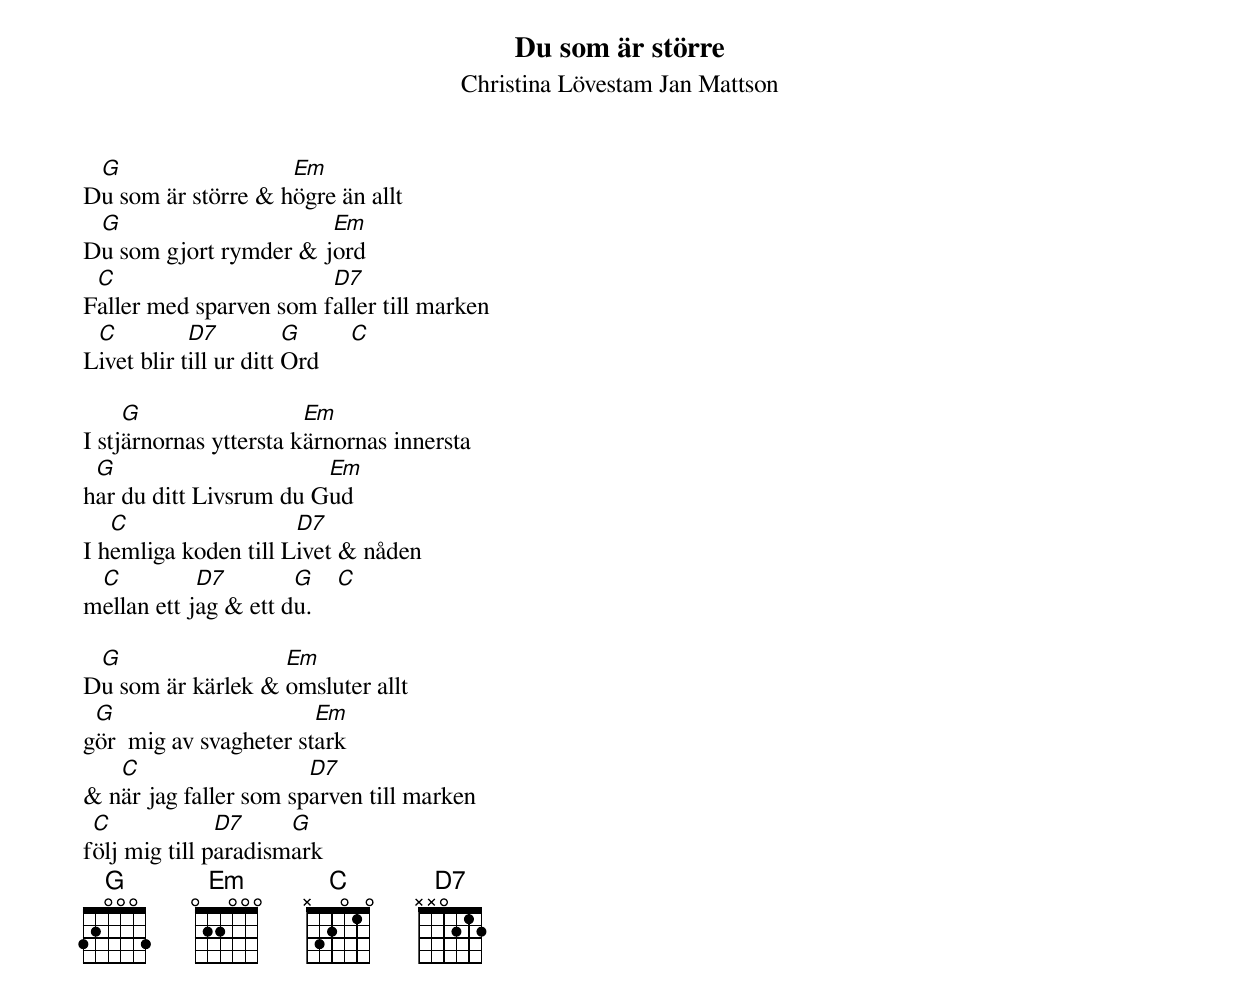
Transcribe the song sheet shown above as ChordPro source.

{t:Du som är större}
{st:Christina Lövestam Jan Mattson}
D[G]u som är större & h[Em]ögre än allt
D[G]u som gjort rymder & j[Em]ord
F[C]aller med sparven som f[D7]aller till marken
L[C]ivet blir t[D7]ill ur ditt [G]Ord     [C]

I stj[G]ärnornas yttersta k[Em]ärnornas innersta
h[G]ar du ditt Livsrum du G[Em]ud
I h[C]emliga koden till L[D7]ivet & nåden
m[C]ellan ett j[D7]ag & ett d[G]u.    [C]

D[G]u som är kärlek & [Em]omsluter allt
g[G]ör  mig av svagheter st[Em]ark
& n[C]är jag faller som sp[D7]arven till marken
f[C]ölj mig till p[D7]aradism[G]ark
